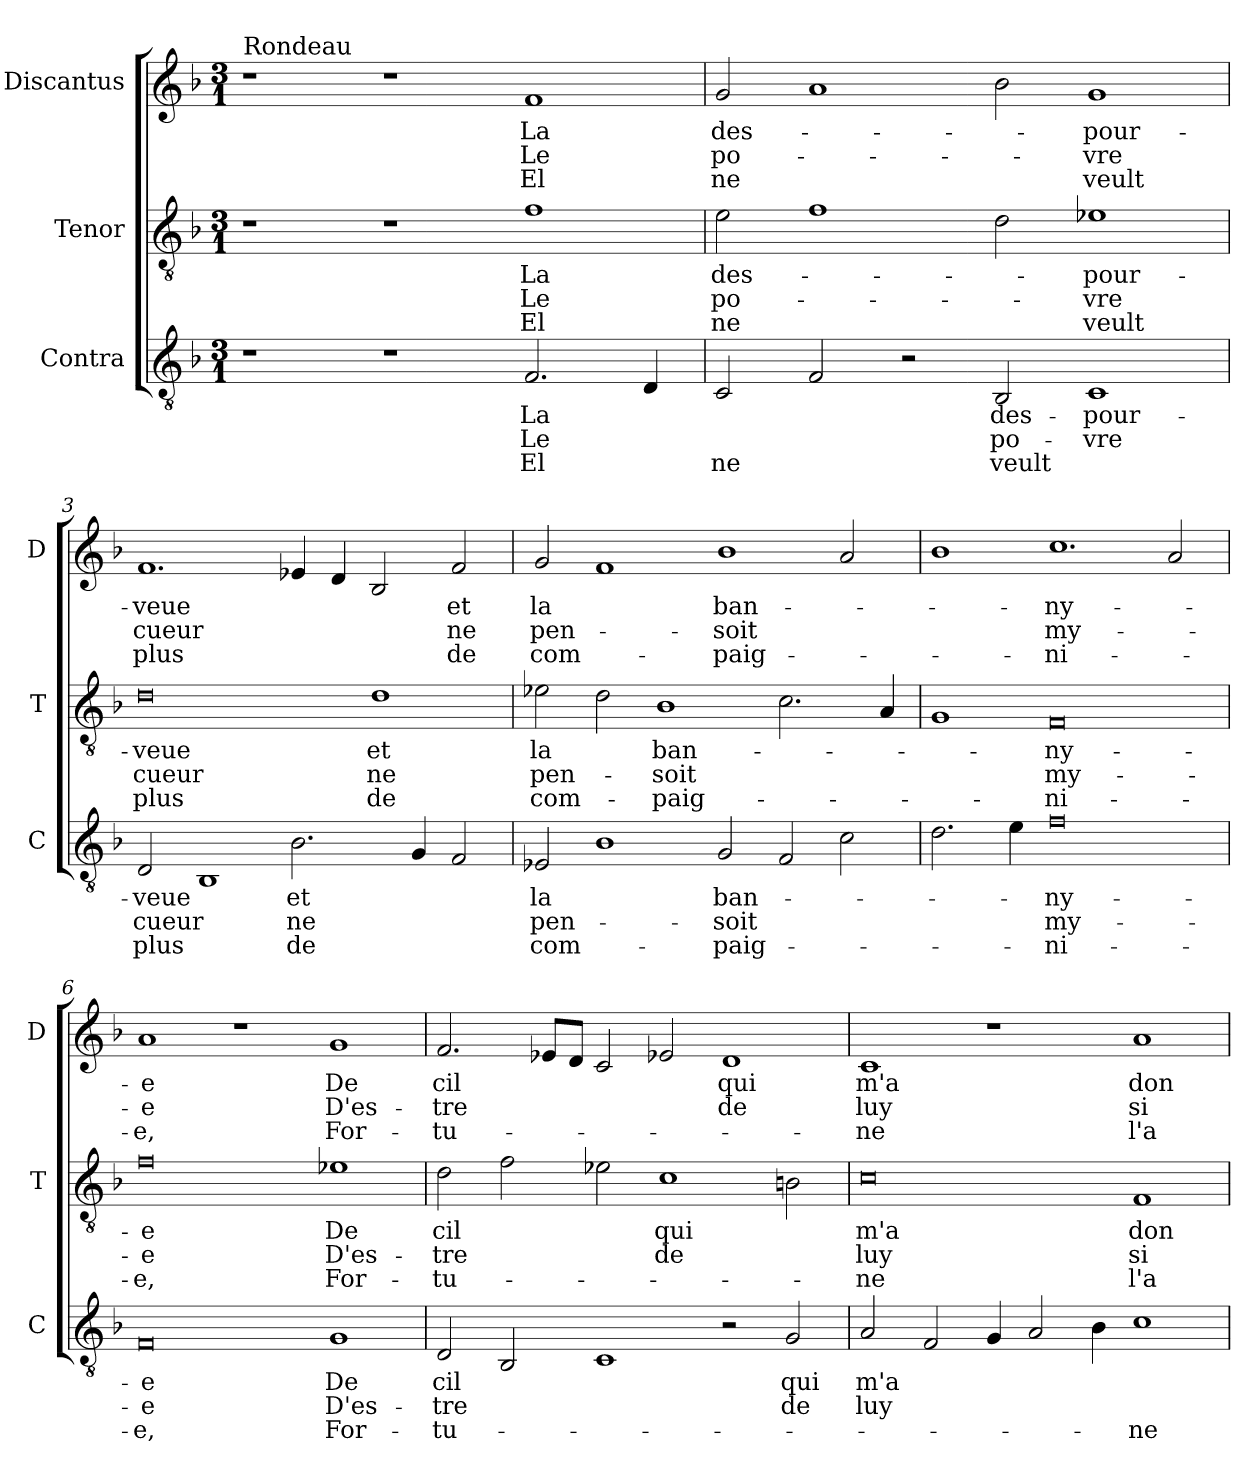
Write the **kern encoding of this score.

**kern	**text	**text	**text	**kern	**text	**text	**text	**kern	**text	**text	**text
*part3	*part3	*part3	*part3	*part2	*part2	*part2	*part2	*part1	*part1	*part1	*part1
*staff3	*staff3	*staff3	*staff3	*staff2	*staff2	*staff2	*staff2	*staff1	*staff1	*staff1	*staff1
*I"Contra	*	*	*	*I"Tenor	*	*	*	*I"Discantus	*	*	*
*I'C	*	*	*	*I'T	*	*	*	*I'D	*	*	*
*clefGv2	*	*	*	*clefGv2	*	*	*	*clefG2	*	*	*
*k[b-]	*	*	*	*k[b-]	*	*	*	*k[b-]	*	*	*
*M3/1	*	*	*	*M3/1	*	*	*	*M3/1	*	*	*
=1	=1	=1	=1	=1	=1	=1	=1	=1	=1	=1	=1
!	!	!	!	!	!	!	!	!LO:TX:a:t=Rondeau	!	!	!
1r	.	.	.	1r	.	.	.	1r	.	.	.
1r	.	.	.	1r	.	.	.	1r	.	.	.
2.F/	La	Le	El	1f	La	Le	El	1f	La	Le	El
4D/	.	.	.	.	.	.	.	.	.	.	.
=2	=2	=2	=2	=2	=2	=2	=2	=2	=2	=2	=2
2C/	.	.	ne	2e\	des-	po-	ne	2g/	des-	po-	ne
2F/	.	.	.	1f	.	.	.	1a	.	.	.
2r	.	.	.	.	.	.	.	.	.	.	.
2BB-/	des-	po-	veult	2d\	.	.	.	2b-\	.	.	.
1C	-pour-	-vre	.	1e-X	-pour-	-vre	veult	1g	-pour-	-vre	veult
=3	=3	=3	=3	=3	=3	=3	=3	=3	=3	=3	=3
2D/	-veue	cueur	plus	0d	-veue	cueur	plus	1.f	-veue	cueur	plus
1BB-	.	.	.	.	.	.	.	.	.	.	.
2.B-\	et	ne	de	.	.	.	.	4e-X/	.	.	.
.	.	.	.	.	.	.	.	4d/	.	.	.
.	.	.	.	1d	et	ne	de	2B-/	.	.	.
4G/	.	.	.	.	.	.	.	.	.	.	.
2F/	.	.	.	.	.	.	.	2f/	et	ne	de
=4	=4	=4	=4	=4	=4	=4	=4	=4	=4	=4	=4
2E-X/	la	pen-	com-	2e-X\	la	pen-	com-	2g/	la	pen-	com-
1B-	.	.	.	2d\	.	.	.	1f	.	.	.
.	.	.	.	1B-	ban-	-soit	-paig-	.	.	.	.
2G/	ban-	-soit	-paig-	.	.	.	.	1b-	ban-	-soit	-paig-
2F/	.	.	.	2.c\	.	.	.	.	.	.	.
2c\	.	.	.	.	.	.	.	2a/	.	.	.
.	.	.	.	4A/	.	.	.	.	.	.	.
=5	=5	=5	=5	=5	=5	=5	=5	=5	=5	=5	=5
2.d\	.	.	.	1G	.	.	.	1b-	.	.	.
4e\	.	.	.	.	.	.	.	.	.	.	.
0f	-ny-	my-	-ni-	0F	-ny-	my-	-ni-	1.cc	-ny-	my-	-ni-
.	.	.	.	.	.	.	.	2a/	.	.	.
=6	=6	=6	=6	=6	=6	=6	=6	=6	=6	=6	=6
0F	-e	-e	-e,	0f	-e	-e	-e,	1a	-e	-e	-e,
.	.	.	.	.	.	.	.	1r	.	.	.
1G	De	D'es-	For-	1e-X	De	D'es-	For-	1g	De	D'es-	For-
=7	=7	=7	=7	=7	=7	=7	=7	=7	=7	=7	=7
2D/	cil	-tre	-tu-	2d\	cil	-tre	-tu-	2.f/	cil	-tre	-tu-
2BB-/	.	.	.	2f\	.	.	.	.	.	.	.
.	.	.	.	.	.	.	.	8e-X/L	.	.	.
.	.	.	.	.	.	.	.	8d/J	.	.	.
1C	.	.	.	2e-X\	.	.	.	2c/	.	.	.
.	.	.	.	1c	qui	de	.	2e-X/	.	.	.
2r	.	.	.	.	.	.	.	1d	qui	de	.
2G/	qui	de	.	2Bn\	.	.	.	.	.	.	.
=8	=8	=8	=8	=8	=8	=8	=8	=8	=8	=8	=8
2A/	m'a	luy	.	0c	m'a	luy	-ne	1c	m'a	luy	-ne
2F/	.	.	.	.	.	.	.	.	.	.	.
4G/	.	.	.	.	.	.	.	1r	.	.	.
2A/	.	.	.	.	.	.	.	.	.	.	.
4B-\	.	.	.	.	.	.	.	.	.	.	.
1c	.	.	-ne	1F	don-	si	l'a	1a	don-	si	l'a
=	=	=	=	=	=	=	=	=	=	=	=
*-	*-	*-	*-	*-	*-	*-	*-	*-	*-	*-	*-
